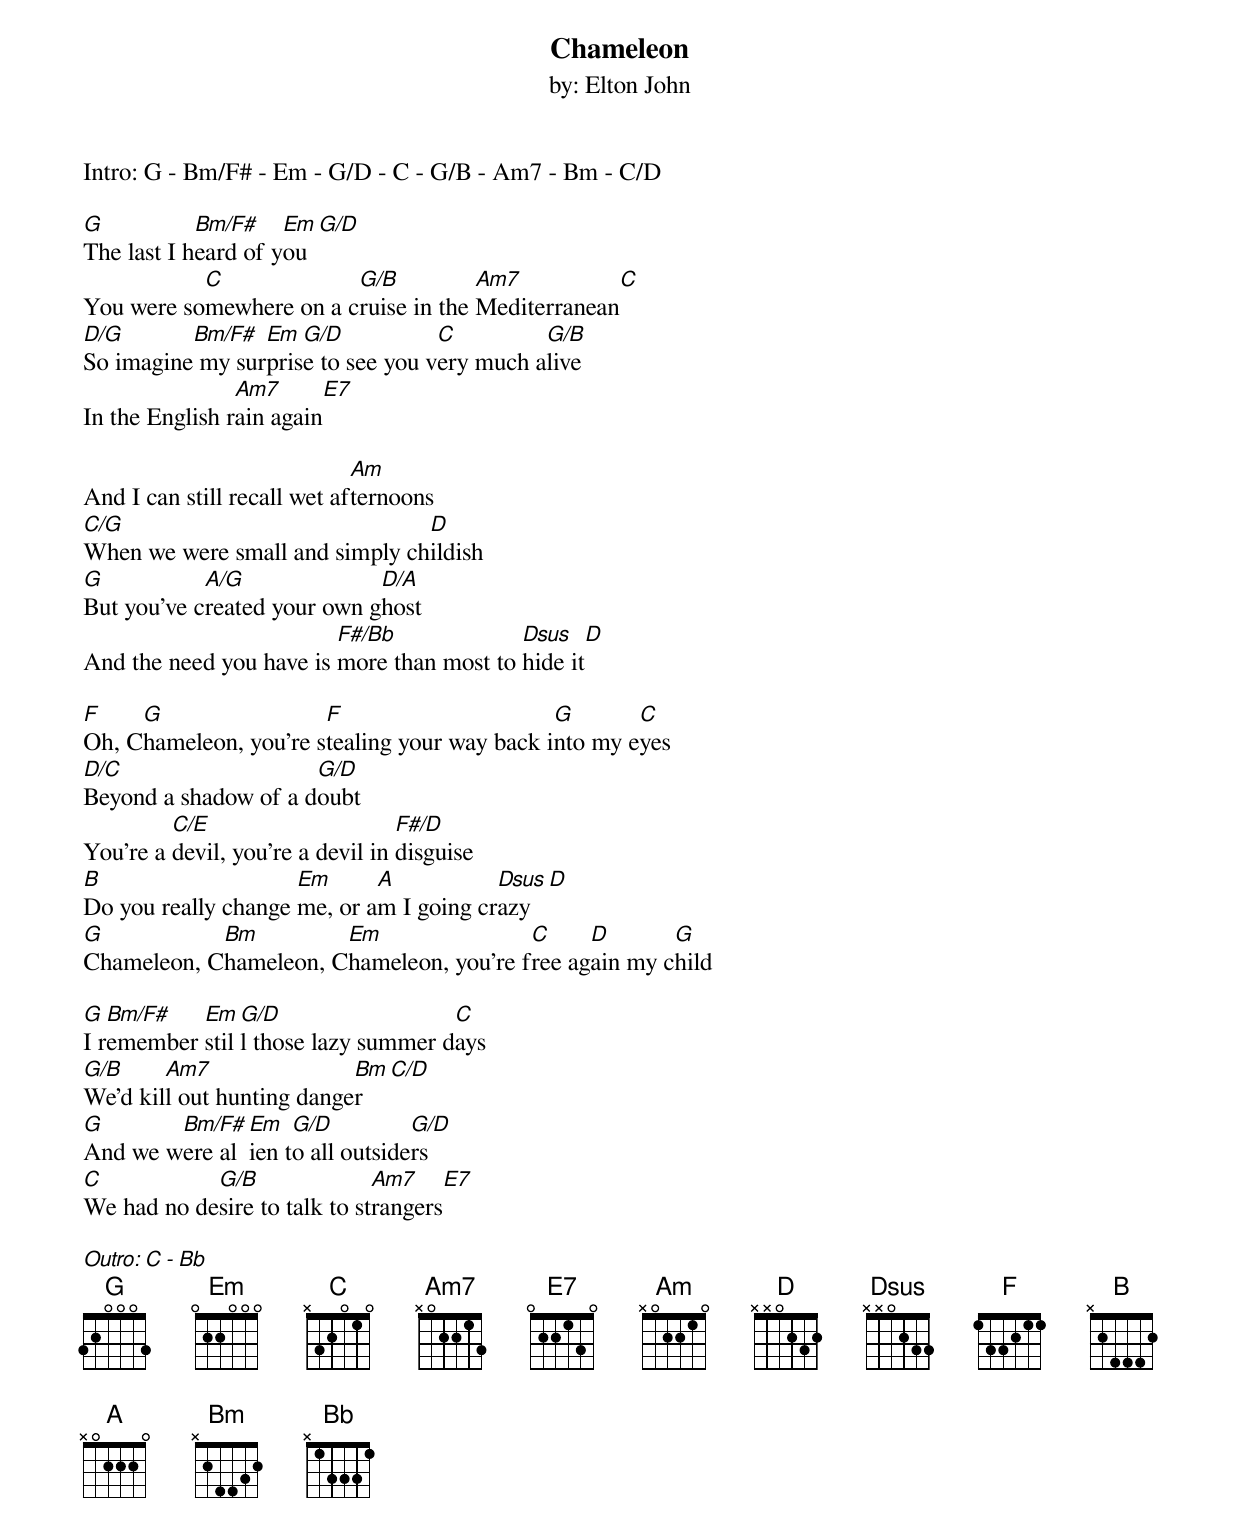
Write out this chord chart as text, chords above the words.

Chameleon
by: Elton John

Intro: G - Bm/F# - Em - G/D - C - G/B - Am7 - Bm - C/D

G           Bm/F#    Em   G/D
The last I heard of you
           C             G/B          Am7          C
You were somewhere on a cruise in the Mediterranean
D/G       Bm/F#  Em  G/D           C         G/B
So imagine my surprise to see you very much alive
                Am7	   E7
In the English rain again

                             Am
And I can still recall wet afternoons
C/G                             D
When we were small and simply childish
G           A/G              D/A
But you've created your own ghost
                         F#/Bb             Dsus   D
And the need you have is more than most to hide it

F    G                 F                      G	      C
Oh, Chameleon, you're stealing your way back into my eyes
D/C                   G/D
Beyond a shadow of a doubt
         C/E                      F#/D
You're a devil, you're a devil in disguise
B                    Em      A           Dsus  D
Do you really change me, or am I going crazy
G           Bm         Em                C     D       G
Chameleon, Chameleon, Chameleon, you're free again my child

G  Bm/F#   Em  G/D                  C
I remember still those lazy summer days
G/B	Am7                Bm  C/D
We'd kill out hunting danger
G	Bm/F# Em   G/D		G/D
And we were alien to all outsiders
C           G/B               Am7	   E7
We had no desire to talk to strangers

Outro: C - Bb
